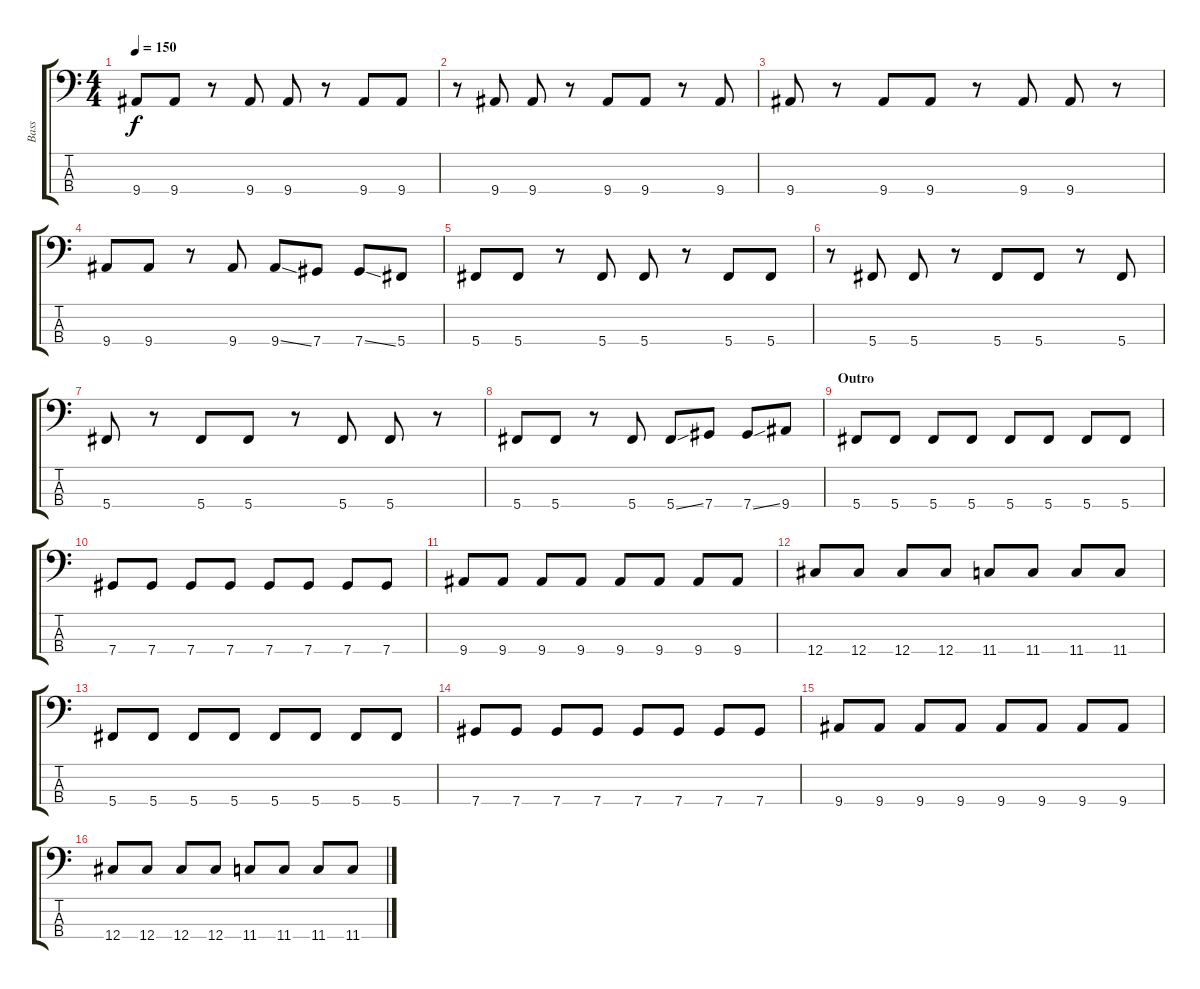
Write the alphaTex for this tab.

\track ("Bass" "Bass") {instrument electricbassfinger}
\staff {score tabs}
\tuning (Gb2 Db2 Ab1 Db1) {hide}
\ts (4 4)
\tempo 150
\clef f4
\ks c
9.4.8{dy f} 9.4.8 r.8 9.4.8 9.4.8 r.8 9.4.8 9.4.8 |
r.8 9.4.8 9.4.8 r.8 9.4.8 9.4.8 r.8 9.4.8 |
9.4.8 r.8 9.4.8 9.4.8 r.8 9.4.8 9.4.8 r.8 |
9.4.8 9.4.8 r.8 9.4.8 9.4{ss}.8 7.4.8 7.4{ss}.8 5.4.8 |
5.4.8 5.4.8 r.8 5.4.8 5.4.8 r.8 5.4.8 5.4.8 |
r.8 5.4.8 5.4.8 r.8 5.4.8 5.4.8 r.8 5.4.8 |
5.4.8 r.8 5.4.8 5.4.8 r.8 5.4.8 5.4.8 r.8 |
5.4.8 5.4.8 r.8 5.4.8 5.4{ss}.8 7.4.8 7.4{ss}.8 9.4.8 |
\section ("" "Outro")
5.4.8 5.4.8 5.4.8 5.4.8 5.4.8 5.4.8 5.4.8 5.4.8 |
7.4.8 7.4.8 7.4.8 7.4.8 7.4.8 7.4.8 7.4.8 7.4.8 |
9.4.8 9.4.8 9.4.8 9.4.8 9.4.8 9.4.8 9.4.8 9.4.8 |
12.4.8 12.4.8 12.4.8 12.4.8 11.4.8 11.4.8 11.4.8 11.4.8 |
5.4.8 5.4.8 5.4.8 5.4.8 5.4.8 5.4.8 5.4.8 5.4.8 |
7.4.8 7.4.8 7.4.8 7.4.8 7.4.8 7.4.8 7.4.8 7.4.8 |
9.4.8 9.4.8 9.4.8 9.4.8 9.4.8 9.4.8 9.4.8 9.4.8 |
12.4.8 12.4.8 12.4.8 12.4.8 11.4.8 11.4.8 11.4.8 11.4.8
